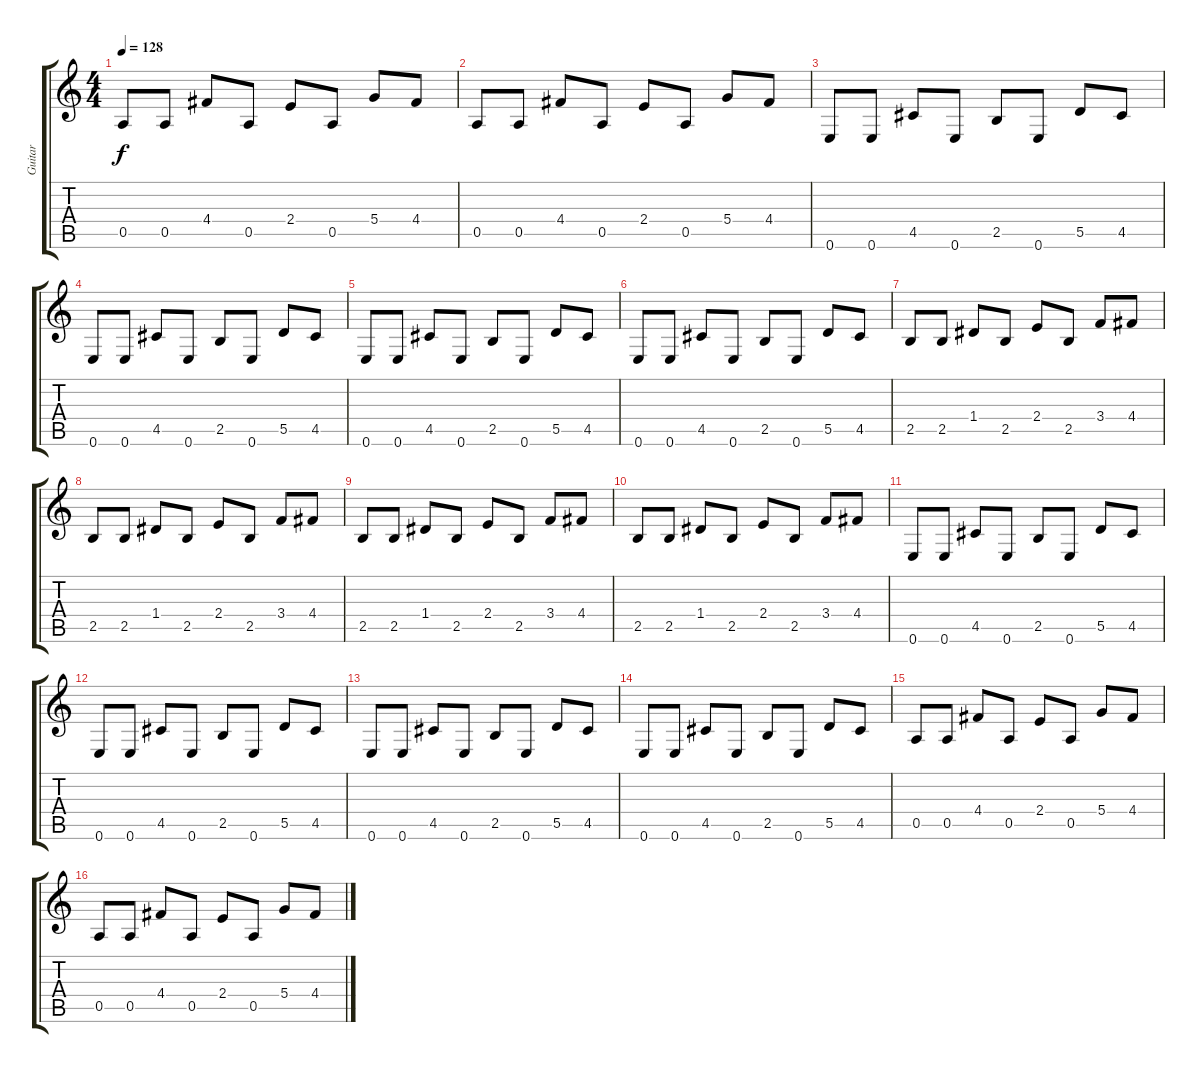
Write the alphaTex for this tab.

\track ("Guitar" "Guitar") {instrument electricguitarmuted}
\staff {score tabs}
\tuning (E4 B3 G3 D3 A2 E2) {hide}
\ts (4 4)
\tempo 128
\clef g2
\ks c
0.5.8{dy f} 0.5.8 4.4.8 0.5.8 2.4.8 0.5.8 5.4.8 4.4.8 |
0.5.8 0.5.8 4.4.8 0.5.8 2.4.8 0.5.8 5.4.8 4.4.8 |
0.6.8 0.6.8 4.5.8 0.6.8 2.5.8 0.6.8 5.5.8 4.5.8 |
0.6.8 0.6.8 4.5.8 0.6.8 2.5.8 0.6.8 5.5.8 4.5.8 |
0.6.8 0.6.8 4.5.8 0.6.8 2.5.8 0.6.8 5.5.8 4.5.8 |
0.6.8 0.6.8 4.5.8 0.6.8 2.5.8 0.6.8 5.5.8 4.5.8 |
2.5.8 2.5.8 1.4.8 2.5.8 2.4.8 2.5.8 3.4.8 4.4.8 |
2.5.8 2.5.8 1.4.8 2.5.8 2.4.8 2.5.8 3.4.8 4.4.8 |
2.5.8 2.5.8 1.4.8 2.5.8 2.4.8 2.5.8 3.4.8 4.4.8 |
2.5.8 2.5.8 1.4.8 2.5.8 2.4.8 2.5.8 3.4.8 4.4.8 |
0.6.8 0.6.8 4.5.8 0.6.8 2.5.8 0.6.8 5.5.8 4.5.8 |
0.6.8 0.6.8 4.5.8 0.6.8 2.5.8 0.6.8 5.5.8 4.5.8 |
0.6.8 0.6.8 4.5.8 0.6.8 2.5.8 0.6.8 5.5.8 4.5.8 |
0.6.8 0.6.8 4.5.8 0.6.8 2.5.8 0.6.8 5.5.8 4.5.8 |
0.5.8 0.5.8 4.4.8 0.5.8 2.4.8 0.5.8 5.4.8 4.4.8 |
0.5.8 0.5.8 4.4.8 0.5.8 2.4.8 0.5.8 5.4.8 4.4.8
